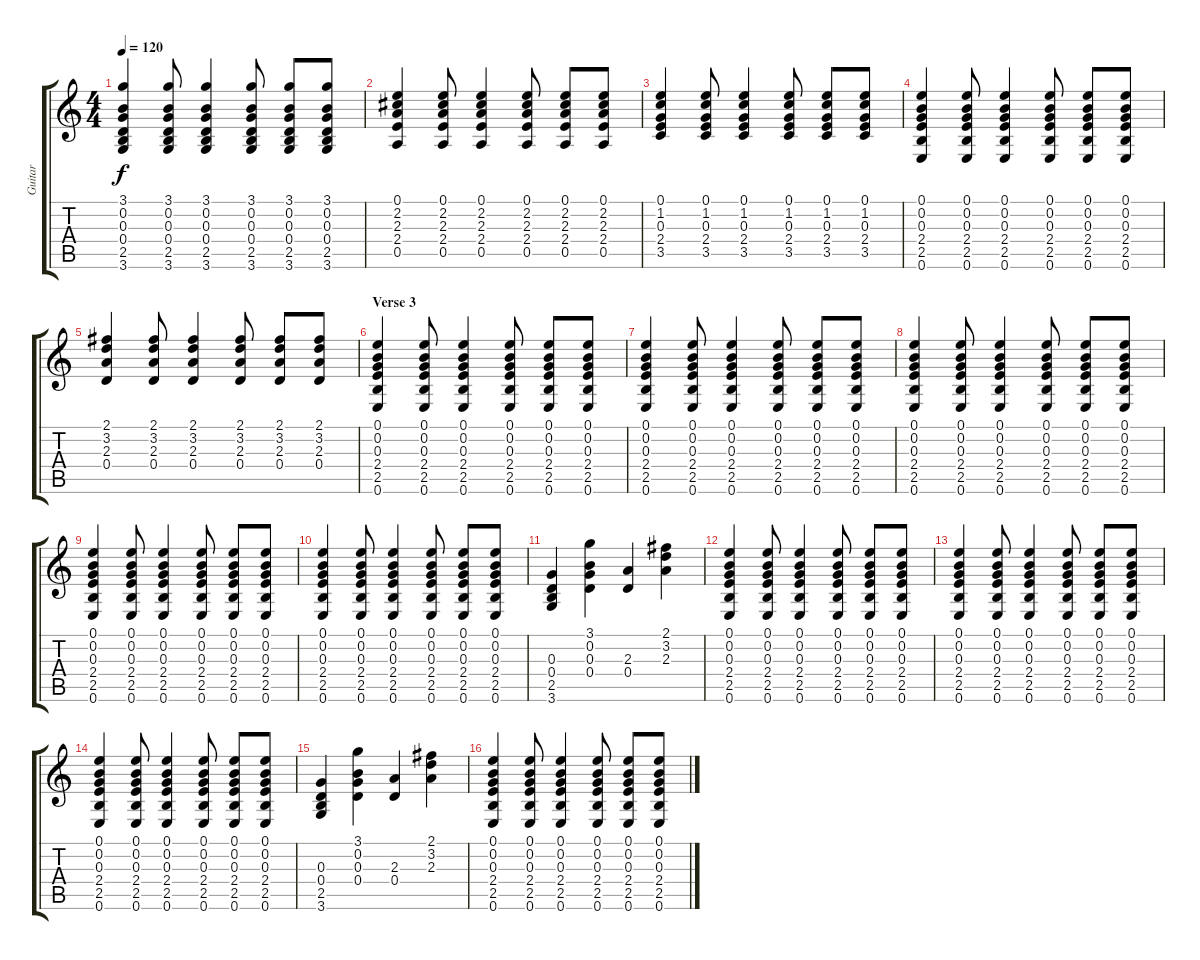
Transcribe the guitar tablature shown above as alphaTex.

\track ("Guitar" "Guitar") {instrument acousticguitarnylon}
\staff {score tabs}
\tuning (E4 B3 G3 D3 A2 E2) {hide}
\ts (4 4)
\tempo 120
\clef g2
\ks c
(3.1 0.2 0.3 0.4 2.5 3.6).4{dy f} (3.1 0.2 0.3 0.4 2.5 3.6).8 (3.1 0.2 0.3 0.4 2.5 3.6).4 (3.1 0.2 0.3 0.4 2.5 3.6).8 (3.1 0.2 0.3 0.4 2.5 3.6).8 (3.1 0.2 0.3 0.4 2.5 3.6).8 |
(0.1 2.2 2.3 2.4 0.5).4 (0.1 2.2 2.3 2.4 0.5).8 (0.1 2.2 2.3 2.4 0.5).4 (0.1 2.2 2.3 2.4 0.5).8 (0.1 2.2 2.3 2.4 0.5).8 (0.1 2.2 2.3 2.4 0.5).8 |
(0.1 1.2 0.3 2.4 3.5).4 (0.1 1.2 0.3 2.4 3.5).8 (0.1 1.2 0.3 2.4 3.5).4 (0.1 1.2 0.3 2.4 3.5).8 (0.1 1.2 0.3 2.4 3.5).8 (0.1 1.2 0.3 2.4 3.5).8 |
(0.1 0.2 0.3 2.4 2.5 0.6).4 (0.1 0.2 0.3 2.4 2.5 0.6).8 (0.1 0.2 0.3 2.4 2.5 0.6).4 (0.1 0.2 0.3 2.4 2.5 0.6).8 (0.1 0.2 0.3 2.4 2.5 0.6).8 (0.1 0.2 0.3 2.4 2.5 0.6).8 |
(2.1 3.2 2.3 0.4).4 (2.1 3.2 2.3 0.4).8 (2.1 3.2 2.3 0.4).4 (2.1 3.2 2.3 0.4).8 (2.1 3.2 2.3 0.4).8 (2.1 3.2 2.3 0.4).8 |
\section ("" "Verse 3")
(0.1 0.2 0.3 2.4 2.5 0.6).4 (0.1 0.2 0.3 2.4 2.5 0.6).8 (0.1 0.2 0.3 2.4 2.5 0.6).4 (0.1 0.2 0.3 2.4 2.5 0.6).8 (0.1 0.2 0.3 2.4 2.5 0.6).8 (0.1 0.2 0.3 2.4 2.5 0.6).8 |
(0.1 0.2 0.3 2.4 2.5 0.6).4 (0.1 0.2 0.3 2.4 2.5 0.6).8 (0.1 0.2 0.3 2.4 2.5 0.6).4 (0.1 0.2 0.3 2.4 2.5 0.6).8 (0.1 0.2 0.3 2.4 2.5 0.6).8 (0.1 0.2 0.3 2.4 2.5 0.6).8 |
(0.1 0.2 0.3 2.4 2.5 0.6).4 (0.1 0.2 0.3 2.4 2.5 0.6).8 (0.1 0.2 0.3 2.4 2.5 0.6).4 (0.1 0.2 0.3 2.4 2.5 0.6).8 (0.1 0.2 0.3 2.4 2.5 0.6).8 (0.1 0.2 0.3 2.4 2.5 0.6).8 |
(0.1 0.2 0.3 2.4 2.5 0.6).4 (0.1 0.2 0.3 2.4 2.5 0.6).8 (0.1 0.2 0.3 2.4 2.5 0.6).4 (0.1 0.2 0.3 2.4 2.5 0.6).8 (0.1 0.2 0.3 2.4 2.5 0.6).8 (0.1 0.2 0.3 2.4 2.5 0.6).8 |
(0.1 0.2 0.3 2.4 2.5 0.6).4 (0.1 0.2 0.3 2.4 2.5 0.6).8 (0.1 0.2 0.3 2.4 2.5 0.6).4 (0.1 0.2 0.3 2.4 2.5 0.6).8 (0.1 0.2 0.3 2.4 2.5 0.6).8 (0.1 0.2 0.3 2.4 2.5 0.6).8 |
(0.3 0.4 2.5 3.6).4 (3.1 0.2 0.3 0.4).4 (2.3 0.4).4 (2.1 3.2 2.3).4 |
(0.1 0.2 0.3 2.4 2.5 0.6).4 (0.1 0.2 0.3 2.4 2.5 0.6).8 (0.1 0.2 0.3 2.4 2.5 0.6).4 (0.1 0.2 0.3 2.4 2.5 0.6).8 (0.1 0.2 0.3 2.4 2.5 0.6).8 (0.1 0.2 0.3 2.4 2.5 0.6).8 |
(0.1 0.2 0.3 2.4 2.5 0.6).4 (0.1 0.2 0.3 2.4 2.5 0.6).8 (0.1 0.2 0.3 2.4 2.5 0.6).4 (0.1 0.2 0.3 2.4 2.5 0.6).8 (0.1 0.2 0.3 2.4 2.5 0.6).8 (0.1 0.2 0.3 2.4 2.5 0.6).8 |
(0.1 0.2 0.3 2.4 2.5 0.6).4 (0.1 0.2 0.3 2.4 2.5 0.6).8 (0.1 0.2 0.3 2.4 2.5 0.6).4 (0.1 0.2 0.3 2.4 2.5 0.6).8 (0.1 0.2 0.3 2.4 2.5 0.6).8 (0.1 0.2 0.3 2.4 2.5 0.6).8 |
(0.3 0.4 2.5 3.6).4 (3.1 0.2 0.3 0.4).4 (2.3 0.4).4 (2.1 3.2 2.3).4 |
(0.1 0.2 0.3 2.4 2.5 0.6).4 (0.1 0.2 0.3 2.4 2.5 0.6).8 (0.1 0.2 0.3 2.4 2.5 0.6).4 (0.1 0.2 0.3 2.4 2.5 0.6).8 (0.1 0.2 0.3 2.4 2.5 0.6).8 (0.1 0.2 0.3 2.4 2.5 0.6).8
